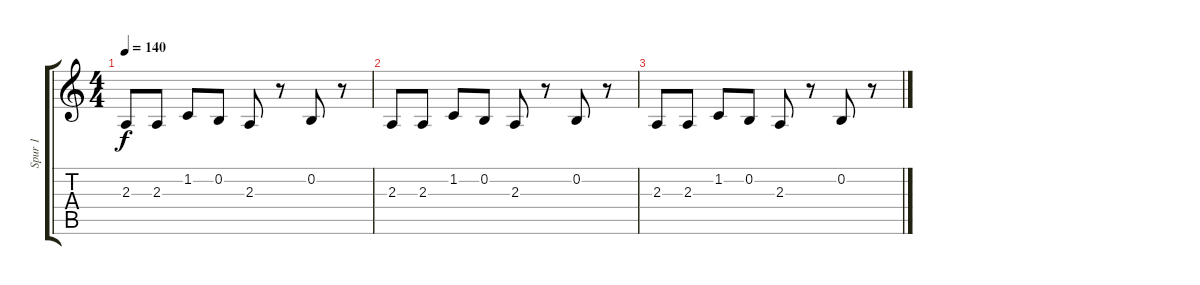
\track ("Spur 1" "Spur 1") {instrument lead8bassandlead}
\staff {score tabs}
\tuning (E4 B3 G3 D3 A2 E2) {hide}
\ts (4 4)
\tempo 140
\clef g2
\ks c
2.3.8{dy f} 2.3.8 1.2.8 0.2.8 2.3.8 r.8 0.2.8 r.8 |
2.3.8 2.3.8 1.2.8 0.2.8 2.3.8 r.8 0.2.8 r.8 |
2.3.8 2.3.8 1.2.8 0.2.8 2.3.8 r.8 0.2.8 r.8
